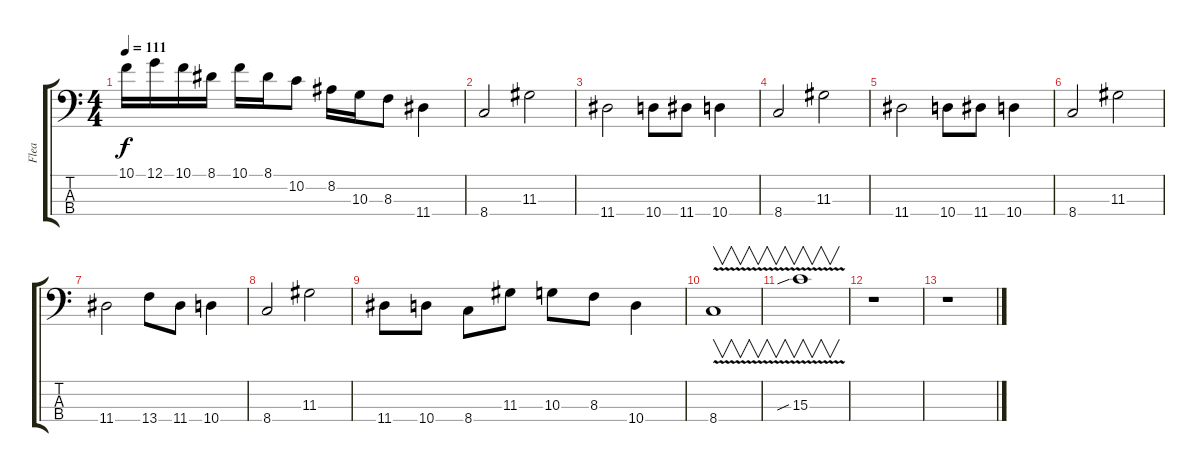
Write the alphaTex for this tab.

\track ("Flea" "Flea") {instrument electricbassfinger}
\staff {score tabs}
\tuning (G2 D2 A1 E1) {hide}
\ts (4 4)
\tempo 111
\clef f4
\ks c
10.1.16{dy f} 12.1.16 10.1.16 8.1.16 10.1.16 8.1.16 10.2.8 8.2.16 10.3.16 8.3.8 11.4.4 |
8.4.2 11.3.2 |
11.4.2 10.4.8 11.4.8 10.4.4 |
8.4.2 11.3.2 |
11.4.2 10.4.8 11.4.8 10.4.4 |
8.4.2 11.3.2 |
11.4.2 13.4.8 11.4.8 10.4.4 |
8.4.2 11.3.2 |
11.4.8 10.4.8 8.4.8 11.3.8 10.3.8 8.3.8 10.4.4 |
8.4{v}.1{v} |
15.3{v sib}.1{v} |
r.1 |
r.1
